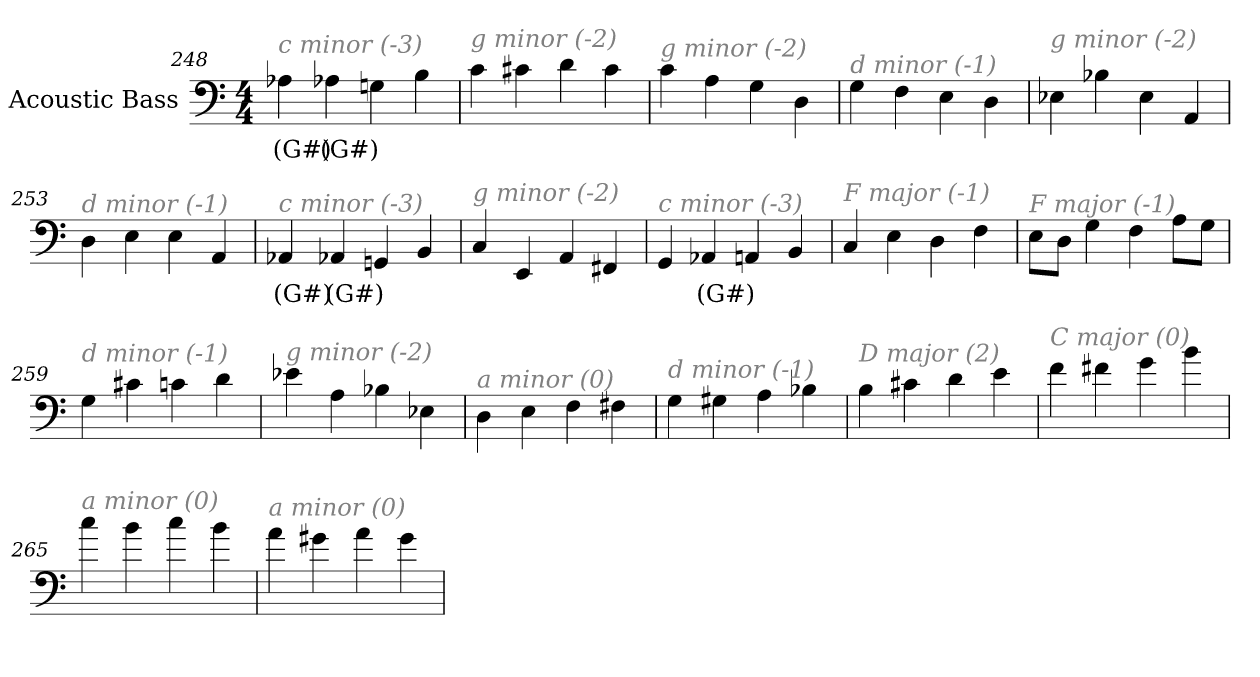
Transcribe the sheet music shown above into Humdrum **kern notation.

**kern	**text
*part1	*part1
*staff1	*staff1
*I"Acoustic Bass	*
*clefF4	*
*ITrd7c12	*
*k[]	*
*C:	*
*M4/4	*
=248	=248
!LO:TX:i:color=#808080:t=c minor (-3)	!
4AA-Xi	(G#)
4AA-Xi	(G#)
4GGn	.
4BB	.
=249	=249
!LO:TX:i:color=#808080:t=g minor (-2)	!
4C	.
4C#X	.
4D	.
4C#	.
=250	=250
!LO:TX:i:color=#808080:t=g minor (-2)	!
4C	.
4AA	.
4GG	.
4DD	.
=251	=251
!LO:TX:i:color=#808080:t=d minor (-1)	!
4GG	.
4FF	.
4EE	.
4DD	.
=252	=252
!LO:TX:i:color=#808080:t=g minor (-2)	!
4EE-X	.
4BB-X	.
4EE-	.
4AAA	.
=253	=253
!LO:TX:i:color=#808080:t=d minor (-1)	!
4DD	.
4EE	.
4EE	.
4AAA	.
=254	=254
!LO:TX:i:color=#808080:t=c minor (-3)	!
4AAA-Xi	(G#)
4AAA-Xi	(G#)
4GGGn	.
4BBB	.
=255	=255
!LO:TX:i:color=#808080:t=g minor (-2)	!
4CC	.
4EEE	.
4AAA	.
4FFF#X	.
=256	=256
!LO:TX:i:color=#808080:t=c minor (-3)	!
4GGG	.
4AAA-Xi	(G#)
4AAA	.
4BBB	.
=257	=257
!LO:TX:i:color=#808080:t=F major (-1)	!
4CC	.
4EE	.
4DD	.
4FF	.
=258	=258
!LO:TX:i:color=#808080:t=F major (-1)	!
8EEL	.
8DDJ	.
4GG	.
4FF	.
8AAL	.
8GGJ	.
=259	=259
!LO:TX:i:color=#808080:t=d minor (-1)	!
4GG	.
4C#X	.
4Cn	.
4D	.
=260	=260
!LO:TX:i:color=#808080:t=g minor (-2)	!
4E-X	.
4AA	.
4BB-X	.
4EE-X	.
=261	=261
!LO:TX:i:color=#808080:t=a minor (0)	!
4DD	.
4EE	.
4FF	.
4FF#X	.
=262	=262
!LO:TX:i:color=#808080:t=d minor (-1)	!
4GG	.
4GG#X	.
4AA	.
4BB-X	.
=263	=263
!LO:TX:i:color=#808080:t=D major (2)	!
4BB	.
4C#X	.
4D	.
4E	.
=264	=264
!LO:TX:i:color=#808080:t=C major (0)	!
4F	.
4F#X	.
4G	.
4B	.
=265	=265
!LO:TX:i:color=#808080:t=a minor (0)	!
4c	.
4B	.
4c	.
4B	.
=266	=266
!LO:TX:i:color=#808080:t=a minor (0)	!
4A	.
4G#X	.
4A	.
4G#	.
=	=
*-	*-
